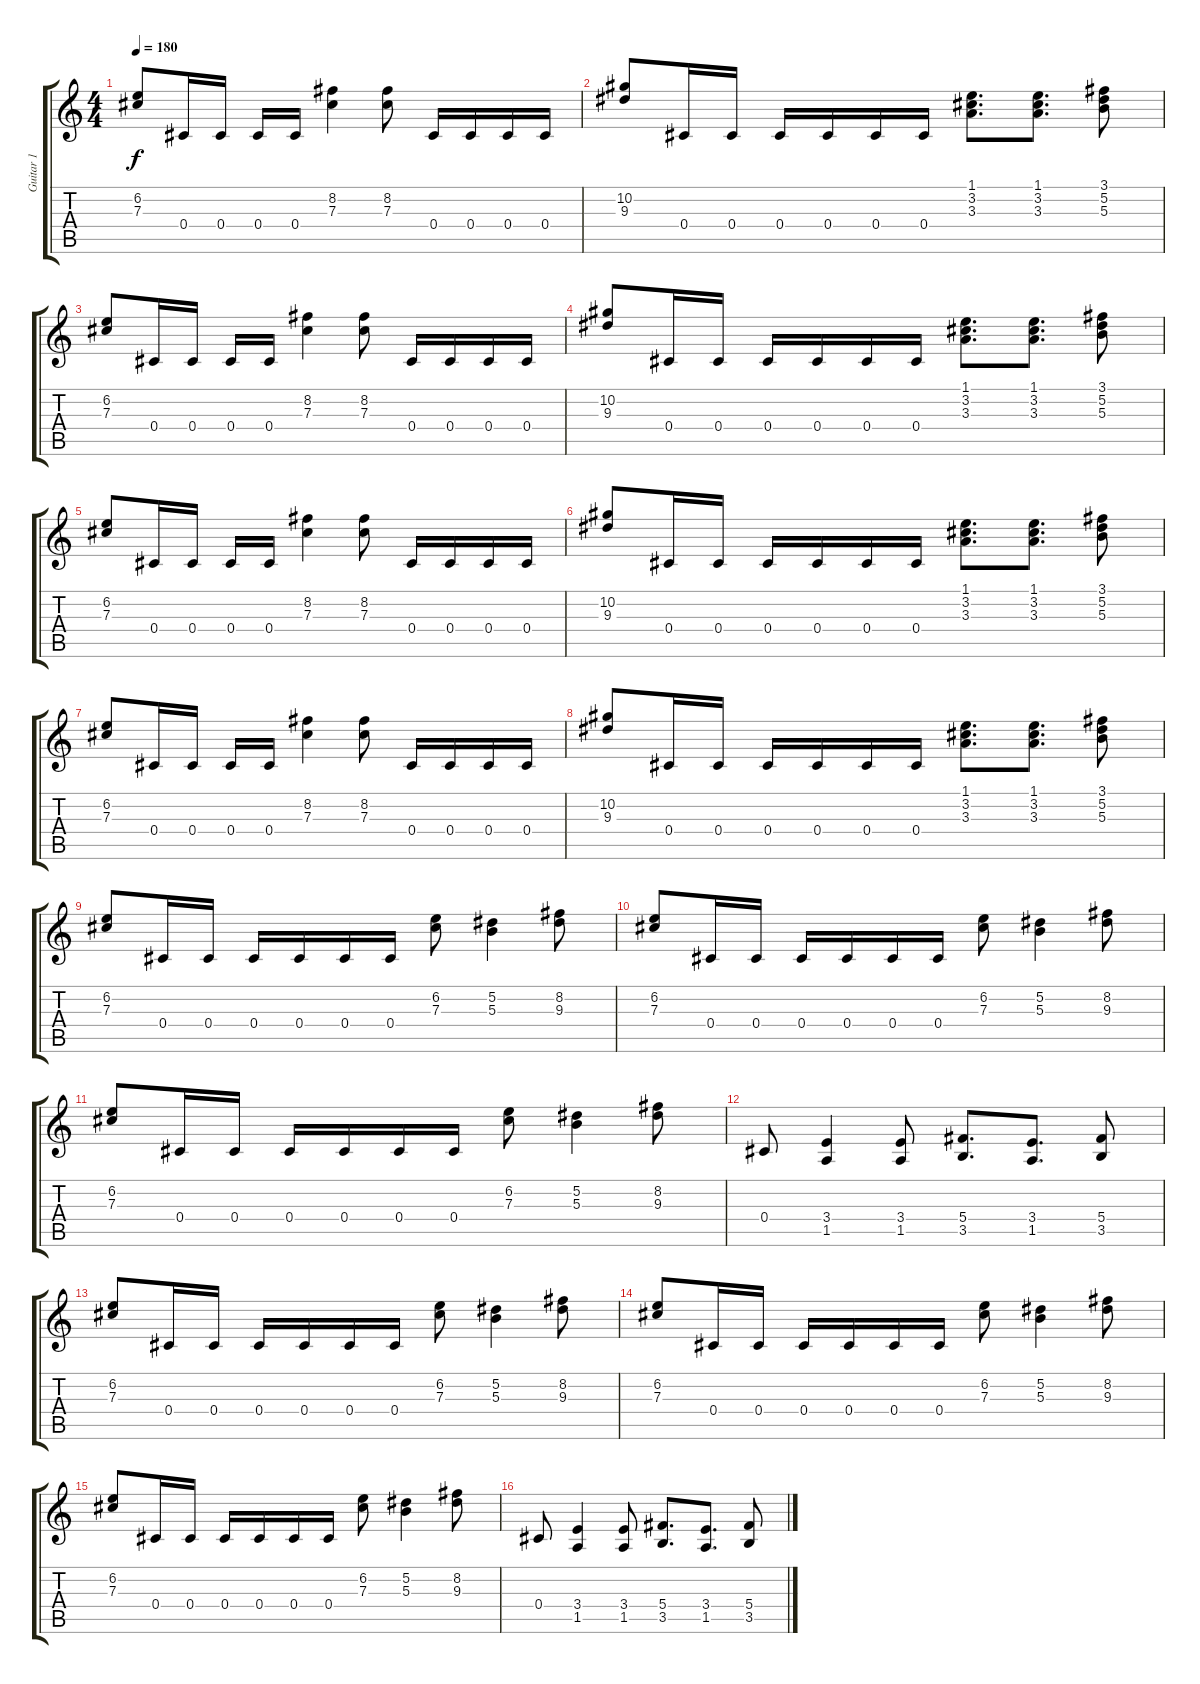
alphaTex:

\track ("Guitar 1" "Guitar 1") {instrument overdrivenguitar}
\staff {score tabs}
\tuning (Eb4 Bb3 Gb3 Db3 Ab2 Eb2) {hide}
\ts (4 4)
\tempo 180
\clef g2
\ks c
(6.2 7.3).8{dy f instrument overdrivenguitar} 0.4.16 0.4.16 0.4.16 0.4.16 (8.2 7.3).4 (8.2 7.3).8 0.4.16 0.4.16 0.4.16 0.4.16 |
(10.2 9.3).8 0.4.16 0.4.16 0.4.16 0.4.16 0.4.16 0.4.16 (1.1 3.2 3.3).8{d} (1.1 3.2 3.3).8{d} (3.1 5.2 5.3).8 |
(6.2 7.3).8 0.4.16 0.4.16 0.4.16 0.4.16 (8.2 7.3).4 (8.2 7.3).8 0.4.16 0.4.16 0.4.16 0.4.16 |
(10.2 9.3).8 0.4.16 0.4.16 0.4.16 0.4.16 0.4.16 0.4.16 (1.1 3.2 3.3).8{d} (1.1 3.2 3.3).8{d} (3.1 5.2 5.3).8 |
(6.2 7.3).8 0.4.16 0.4.16 0.4.16 0.4.16 (8.2 7.3).4 (8.2 7.3).8 0.4.16 0.4.16 0.4.16 0.4.16 |
(10.2 9.3).8 0.4.16 0.4.16 0.4.16 0.4.16 0.4.16 0.4.16 (1.1 3.2 3.3).8{d} (1.1 3.2 3.3).8{d} (3.1 5.2 5.3).8 |
(6.2 7.3).8 0.4.16 0.4.16 0.4.16 0.4.16 (8.2 7.3).4 (8.2 7.3).8 0.4.16 0.4.16 0.4.16 0.4.16 |
(10.2 9.3).8 0.4.16 0.4.16 0.4.16 0.4.16 0.4.16 0.4.16 (1.1 3.2 3.3).8{d} (1.1 3.2 3.3).8{d} (3.1 5.2 5.3).8 |
(6.2 7.3).8 0.4.16 0.4.16 0.4.16 0.4.16 0.4.16 0.4.16 (6.2 7.3).8 (5.2 5.3).4 (8.2 9.3).8 |
(6.2 7.3).8 0.4.16 0.4.16 0.4.16 0.4.16 0.4.16 0.4.16 (6.2 7.3).8 (5.2 5.3).4 (8.2 9.3).8 |
(6.2 7.3).8 0.4.16 0.4.16 0.4.16 0.4.16 0.4.16 0.4.16 (6.2 7.3).8 (5.2 5.3).4 (8.2 9.3).8 |
0.4.8 (3.4 1.5).4 (3.4 1.5).8 (5.4 3.5).8{d} (3.4 1.5).8{d} (5.4 3.5).8 |
(6.2 7.3).8 0.4.16 0.4.16 0.4.16 0.4.16 0.4.16 0.4.16 (6.2 7.3).8 (5.2 5.3).4 (8.2 9.3).8 |
(6.2 7.3).8 0.4.16 0.4.16 0.4.16 0.4.16 0.4.16 0.4.16 (6.2 7.3).8 (5.2 5.3).4 (8.2 9.3).8 |
(6.2 7.3).8 0.4.16 0.4.16 0.4.16 0.4.16 0.4.16 0.4.16 (6.2 7.3).8 (5.2 5.3).4 (8.2 9.3).8 |
0.4.8 (3.4 1.5).4 (3.4 1.5).8 (5.4 3.5).8{d} (3.4 1.5).8{d} (5.4 3.5).8
